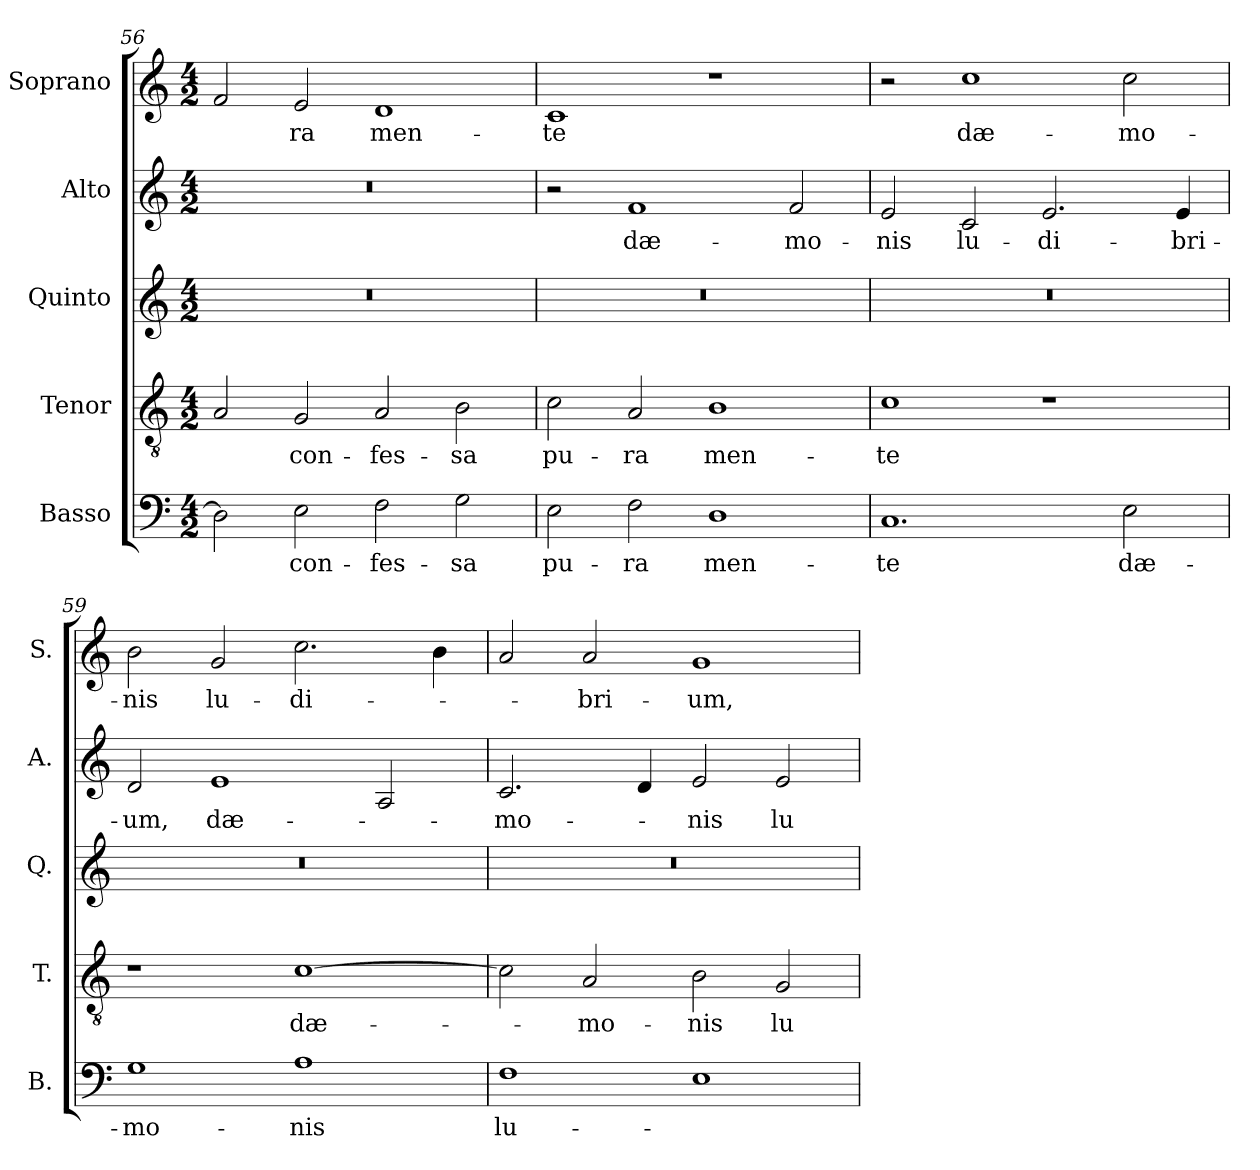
**kern	**text	**kern	**text	**kern	**kern	**text	**kern	**text
*part5	*part5	*part4	*part4	*part3	*part2	*part2	*part1	*part1
*staff5	*staff5	*staff4	*staff4	*staff3	*staff2	*staff2	*staff1	*staff1
*I"Basso	*	*I"Tenor	*	*I"Quinto	*I"Alto	*	*I"Soprano	*
*I'B.	*	*I'T.	*	*I'Q.	*I'A.	*	*I'S.	*
*clefF4	*	*clefGv2	*	*clefG2	*clefG2	*	*clefG2	*
*	*	*ITrd7c12	*	*	*	*	*	*
*k[]	*	*k[]	*	*k[]	*k[]	*	*k[]	*
*C:	*	*C:	*	*C:	*C:	*	*C:	*
*M4/2	*	*M4/2	*	*M4/2	*M4/2	*	*M4/2	*
=56	=56	=56	=56	=56	=56	=56	=56	=56
!	!	!	!	!LO:N:vis=1	!LO:N:vis=1	!	!	!
2Di\]	.	2AAi/	.	0r	0r	.	2fi/	.
!	!LO:LY:b:color=#000000	!	!	!	!	!	!	!
!	!	!	!LO:LY:b:color=#000000	!	!	!	!	!
!	!	!	!	!	!	!	!	!LO:LY:b:color=#000000
2Ei\	con-	2GGi/	con-	.	.	.	2ei/	-ra
!	!LO:LY:b:color=#000000	!	!	!	!	!	!	!
!	!	!	!LO:LY:b:color=#000000	!	!	!	!	!
!	!	!	!	!	!	!	!	!LO:LY:b:color=#000000
2Fi\	-fes-	2AAi/	-fes-	.	.	.	1di	men-
!	!LO:LY:b:color=#000000	!	!	!	!	!	!	!
!	!	!	!LO:LY:b:color=#000000	!	!	!	!	!
2Gi\	-sa	2BBi\	-sa	.	.	.	.	.
=57	=57	=57	=57	=57	=57	=57	=57	=57
!	!LO:LY:b:color=#000000	!	!	!	!	!	!	!
!	!	!	!LO:LY:b:color=#000000	!LO:N:vis=1	!	!	!	!
!	!	!	!	!	!	!	!	!LO:LY:b:color=#000000
2Ei\	pu-	2Ci\	pu-	0r	2r	.	1ci	-te
!	!LO:LY:b:color=#000000	!	!	!	!	!	!	!
!	!	!	!LO:LY:b:color=#000000	!	!	!	!	!
!	!	!	!	!	!	!LO:LY:b:color=#000000	!	!
2Fi\	-ra	2AAi/	-ra	.	1fi	dæ-	.	.
!	!LO:LY:b:color=#000000	!	!	!	!	!	!	!
!	!	!	!LO:LY:b:color=#000000	!	!	!	!	!
1Di	men-	1BBi	men-	.	.	.	1r	.
!	!	!	!	!	!	!LO:LY:b:color=#000000	!	!
.	.	.	.	.	2fi/	-mo-	.	.
!!LO:PB:g=z
=58	=58	=58	=58	=58	=58	=58	=58	=58
!	!LO:LY:b:color=#000000	!	!	!	!	!	!	!
!	!	!	!LO:LY:b:color=#000000	!LO:N:vis=1	!	!	!	!
!	!	!	!	!	!	!LO:LY:b:color=#000000	!	!
1.Ci	-te	1Ci	-te	0r	2ei/	-nis	2r	.
!	!	!	!	!	!	!LO:LY:b:color=#000000	!	!
!	!	!	!	!	!	!	!	!LO:LY:b:color=#000000
.	.	.	.	.	2ci/	lu-	1cci	dæ-
!	!	!	!	!	!	!LO:LY:b:color=#000000	!	!
.	.	1r	.	.	2.ei/	-di-	.	.
!	!LO:LY:b:color=#000000	!	!	!	!	!	!	!
!	!	!	!	!	!	!	!	!LO:LY:b:color=#000000
2Ei\	dæ-	.	.	.	.	.	2cci\	-mo-
!	!	!	!	!	!	!LO:LY:b:color=#000000	!	!
.	.	.	.	.	4ei/	-bri-	.	.
=59	=59	=59	=59	=59	=59	=59	=59	=59
!	!LO:LY:b:color=#000000	!	!	!LO:N:vis=1	!	!	!	!
!	!	!	!	!	!	!LO:LY:b:color=#000000	!	!
!	!	!	!	!	!	!	!	!LO:LY:b:color=#000000
1Gi	-mo-	1r	.	0r	2di/	-um,	2bi\	-nis
!	!	!	!	!	!	!LO:LY:b:color=#000000	!	!
!	!	!	!	!	!	!	!	!LO:LY:b:color=#000000
.	.	.	.	.	1ei	dæ-	2gi/	lu-
!	!LO:LY:b:color=#000000	!	!	!	!	!	!	!
!	!	!	!LO:LY:b:color=#000000	!	!	!	!	!
!	!	!	!	!	!	!	!	!LO:LY:b:color=#000000
1Ai	-nis	[1Ci	dæ-	.	.	.	2.cci\	-di-
.	.	.	.	.	2Ai/	.	.	.
.	.	.	.	.	.	.	4bi\	.
=60	=60	=60	=60	=60	=60	=60	=60	=60
!	!LO:LY:b:color=#000000	!	!	!LO:N:vis=1	!	!	!	!
!	!	!	!	!	!	!LO:LY:b:color=#000000	!	!
1Fi	lu-	2Ci\]	.	0r	2.ci/	-mo-	2ai/	.
!	!	!	!LO:LY:b:color=#000000	!	!	!	!	!
!	!	!	!	!	!	!	!	!LO:LY:b:color=#000000
.	.	2AAi/	-mo-	.	.	.	2ai/	-bri-
.	.	.	.	.	4di/	.	.	.
!	!	!	!LO:LY:b:color=#000000	!	!	!	!	!
!	!	!	!	!	!	!LO:LY:b:color=#000000	!	!
!	!	!	!	!	!	!	!	!LO:LY:b:color=#000000
1Ei	.	2BBi\	-nis	.	2ei/	-nis	1gi	-um,
!	!	!	!LO:LY:b:color=#000000	!	!	!	!	!
!	!	!	!	!	!	!LO:LY:b:color=#000000	!	!
.	.	2GGi/	lu-	.	2ei/	lu-	.	.
=	=	=	=	=	=	=	=	=
*-	*-	*-	*-	*-	*-	*-	*-	*-
